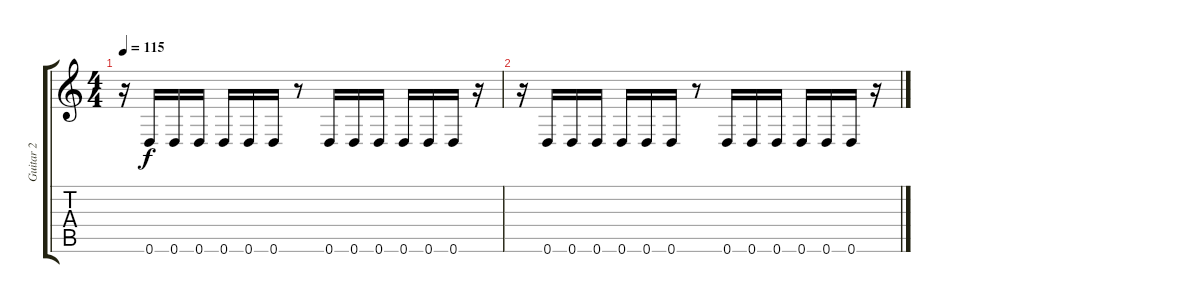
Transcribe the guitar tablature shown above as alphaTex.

\track ("Guitar 2" "Guitar 2") {instrument distortionguitar}
\staff {score tabs}
\tuning (D4 A3 F3 C3 G2 D2) {hide}
\ts (4 4)
\tempo 115
\clef g2
\ks c
r.16{dy f} 0.6.16 0.6.16 0.6.16 0.6.16 0.6.16 0.6.16 r.8 0.6.16 0.6.16 0.6.16 0.6.16 0.6.16 0.6.16 r.16 |
r.16 0.6.16 0.6.16 0.6.16 0.6.16 0.6.16 0.6.16 r.8 0.6.16 0.6.16 0.6.16 0.6.16 0.6.16 0.6.16 r.16
